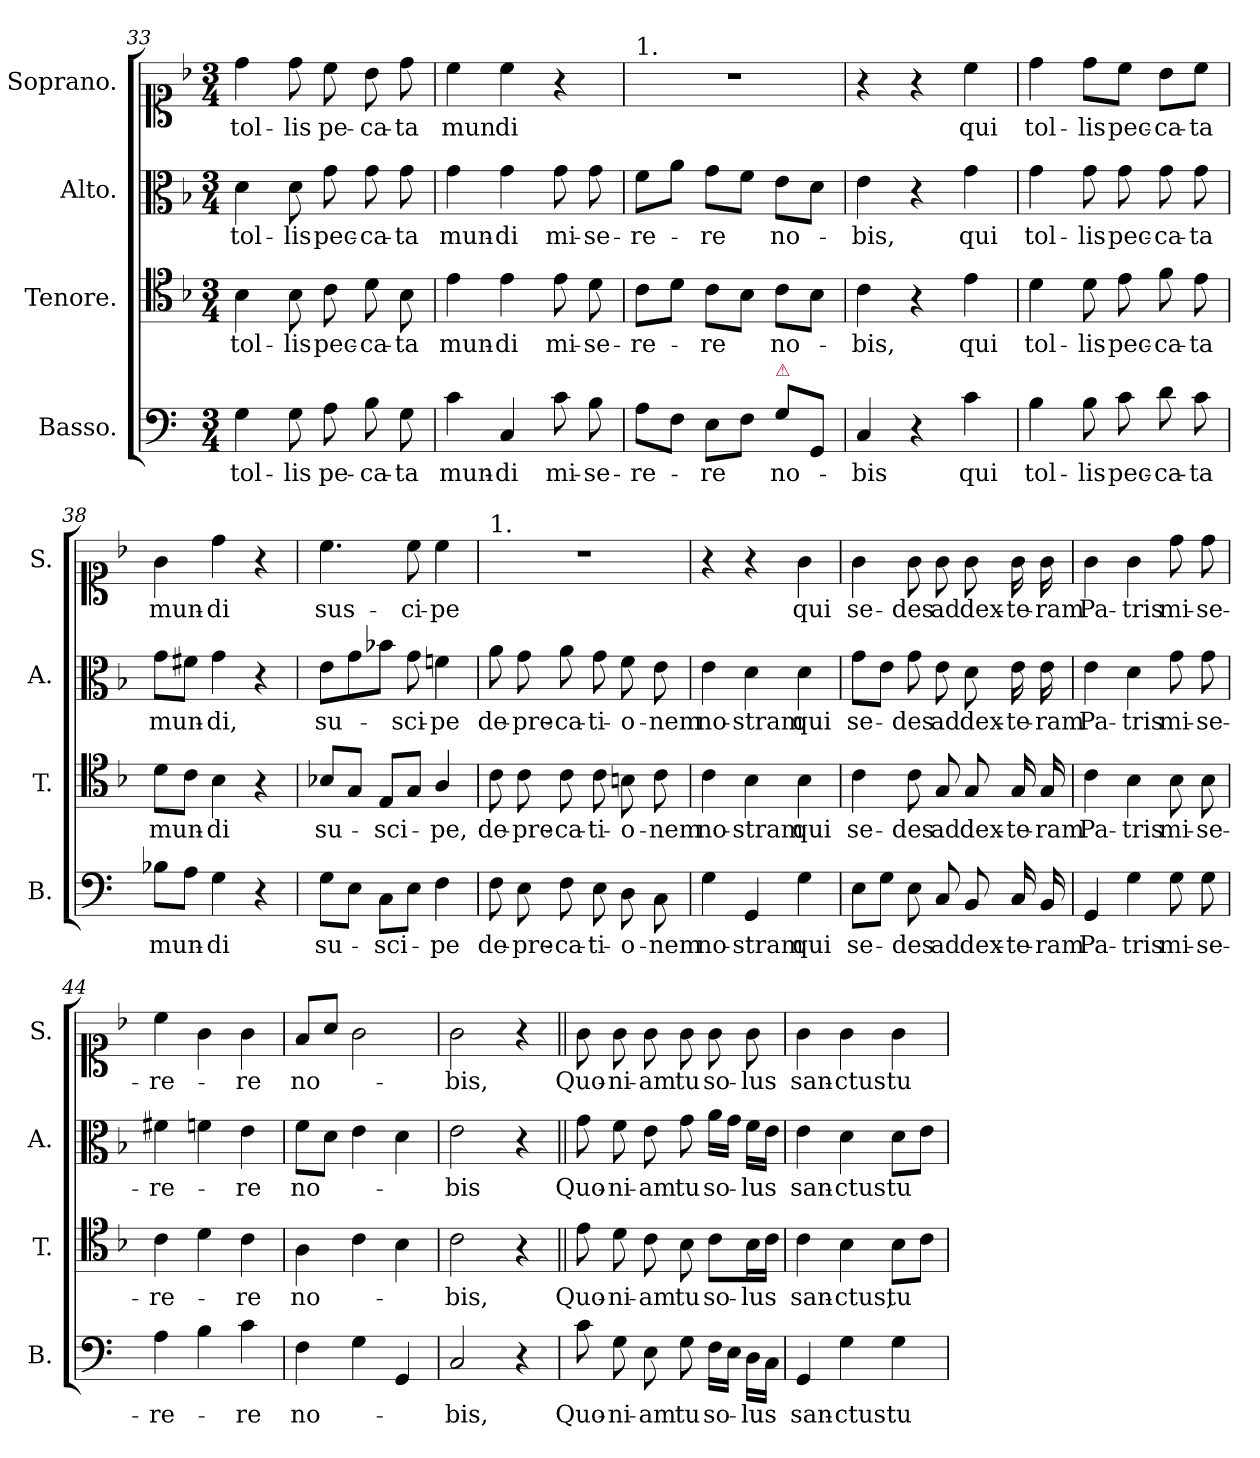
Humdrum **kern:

**kern	**text	**kern	**text	**kern	**text	**kern	**text
*part4	*part4	*part3	*part3	*part2	*part2	*part1	*part1
*staff4	*staff4	*staff3	*staff3	*staff2	*staff2	*staff1	*staff1
*I"Basso.	*	*I"Tenore.	*	*I"Alto.	*	*I"Soprano.	*
*I'B.	*	*I'T.	*	*I'A.	*	*I'S.	*
*clefF4	*	*clefC4	*	*clefC3	*	*clefC1	*
*k[]	*	*k[b-]	*	*k[b-]	*	*k[b-]	*
*M3/4	*	*M3/4	*	*M3/4	*	*M3/4	*
=33	=33	=33	=33	=33	=33	=33	=33
4G\	tol-	4B-\	tol-	4d\	tol-	4dd\	tol-
8G\	-lis	8B-\	-lis	8d\	-lis	8dd\	-lis
8A\	pe-	8c\	pec-	8g\	pec-	8cc\	pe-
8B\	-ca-	8d\	-ca-	8g\	-ca-	8b-\	-ca-
8G\	-ta	8B-\	-ta	8g\	-ta	8dd\	-ta
=34	=34	=34	=34	=34	=34	=34	=34
4c\	mun-	4e\	mun-	4g\	mun-	4cc\	mun
4C/	-di	4e\	-di	4g\	-di	4cc\	di
8c\	mi-	8e\	mi-	8g\	mi-	4r	.
8B\	-se-	8d\	-se-	8g\	-se-	.	.
=35	=35	=35	=35	=35	=35	=35	=35
!	!	!	!	!	!	!LO:TX:a:t=1.	!
8A\L	-re-	8c\L	-re-	8f\L	-re-	2.r	.
8F\J	.	8d\J	.	8a\J	.	.	.
8E\L	-re	8c\L	-re	8g\L	-re	.	.
8F\J	.	8B-\J	.	8f\J	.	.	.
!LO:TX:a:color=crimson:t=⚠	!	!	!	!	!	!	!
8G\L	no-	8c\L	no-	8e\L	no-	.	.
8GG/J	.	8B-\J	.	8d\J	.	.	.
=36	=36	=36	=36	=36	=36	=36	=36
4C/	-bis	4c\	-bis,	4e\	-bis,	4r	.
4r	.	4r	.	4r	.	4r	.
4c\	qui	4e\	qui	4g\	qui	4cc\	qui
=37	=37	=37	=37	=37	=37	=37	=37
4B\	tol-	4d\	tol-	4g\	tol-	4dd\	tol-
8B\	-lis	8d\	-lis	8g\	-lis	8dd\L	-lis
8c\	pec-	8e\	pec-	8g\	pec-	8cc\J	pec-
8d\	-ca-	8f\	-ca-	8g\	-ca-	8b-\L	-ca-
8c\	-ta	8e\	-ta	8g\	-ta	8cc\J	-ta
=38	=38	=38	=38	=38	=38	=38	=38
8B-X\L	mun-	8d\L	mun-	8g\L	mun-	4g\	mun-
8A\J	.	8c\J	.	8f#X\J	.	.	.
4G\	-di	4B-\	-di	4g\	-di,	4dd\	-di
4r	.	4r	.	4r	.	4r	.
=39	=39	=39	=39	=39	=39	=39	=39
8G\L	su-	8B-X/L	su-	8e\L	su-	4.cc\	sus-
8E\J	.	8G/J	.	8g\	.	.	.
8C\L	-sci-	8E/L	-sci-	8b-X\J	.	.	.
8E\J	.	8G/J	.	8g\	-sci-	8cc\	-ci-
4F\	-pe	4A/	-pe,	4fn\	-pe	4cc\	-pe
=40	=40	=40	=40	=40	=40	=40	=40
!	!	!	!	!	!	!LO:TX:a:t=1.	!
8F\	de-	8c\	de-	8a\	de-	2.r	.
8E\	-pre-	8c\	-pre-	8g\	-pre-	.	.
8F\	-ca-	8c\	-ca-	8a\	-ca-	.	.
8E\	-ti-	8c\	-ti-	8g\	-ti-	.	.
8D\	-o-	8Bn\	-o-	8f\	-o-	.	.
8C\	-nem	8c\	-nem	8e\	-nem	.	.
=41	=41	=41	=41	=41	=41	=41	=41
4G\	no-	4c\	no-	4e\	no-	4r	.
4GG/	-stram	4B-\	-stram	4d\	-stram	4r	.
4G\	qui	4B-\	qui	4d\	qui	4g\	qui
=42	=42	=42	=42	=42	=42	=42	=42
8E\L	se-	4c\	se-	8g\L	se-	4g\	se-
8G\J	.	.	.	8e\J	.	.	.
8E\	-des	8c\	-des	8g\	-des	8g\	-des
8C/	ad	8G/	ad	8e\	ad	8g\	ad
8BB/	dex-	8G/	dex-	8d\	dex-	8g\	dex-
16C/	-te-	16G/	-te-	16e\	-te-	16g\	-te-
16BB/	-ram	16G/	-ram	16e\	-ram	16g\	-ram
=43	=43	=43	=43	=43	=43	=43	=43
4GG/	Pa-	4c\	Pa-	4e\	Pa-	4g\	Pa-
4G\	-tris	4B-\	-tris	4d\	-tris	4g\	-tris
8G\	mi-	8B-\	mi-	8g\	mi-	8dd\	mi-
8G\	-se-	8B-\	-se-	8g\	-se-	8dd\	-se-
=44	=44	=44	=44	=44	=44	=44	=44
4A\	-re-	4c\	-re-	4f#X\	-re-	4cc\	-re-
4B\	.	4d\	.	4fn\	.	4g\	.
4c\	-re	4c\	-re	4e\	-re	4g\	-re
=45	=45	=45	=45	=45	=45	=45	=45
4F\	no-	4A\	no-	8f\L	no-	8f/L	no-
.	.	.	.	8d\J	.	8a/J	.
4G\	.	4c\	.	4e\	.	2g\	.
4GG/	.	4B-\	.	4d\	.	.	.
=46	=46	=46	=46	=46	=46	=46	=46
2C/	-bis,	2c\	-bis,	2e\	-bis	2g\	-bis,
4r	.	4r	.	4r	.	4r	.
=47	=47||	=47||	=47||	=47||	=47||	=47||	=47||
8c\	Quo-	8e\	Quo-	8g\	Quo-	8g\	Quo-
8G\	-ni-	8d\	-ni-	8f\	-ni-	8g\	-ni-
8E\	-am	8c\	-am	8e\	-am	8g\	-am
8G\	tu	8B-\	tu	8g\	tu	8g\	tu
16F\LL	so-	8c\L	so-	16a\LL	so-	8g\	so-
16E\JJ	.	.	.	16g\JJ	.	.	.
16D\LL	-lus	16B-\L	-lus	16f\LL	-lus	8g\	-lus
16C\JJ	.	16c\JJ	.	16e\JJ	.	.	.
=48	=48	=48	=48	=48	=48	=48	=48
4GG/	san-	4c\	san-	4e\	san-	4g\	san-
4G\	-ctus	4B-\	-ctus,	4d\	-ctus	4g\	-ctus
4G\	tu	8B-\L	tu	8d\L	tu	4g\	tu
.	.	8c\J	.	8e\J	.	.	.
=	=	=	=	=	=	=	=
*-	*-	*-	*-	*-	*-	*-	*-
